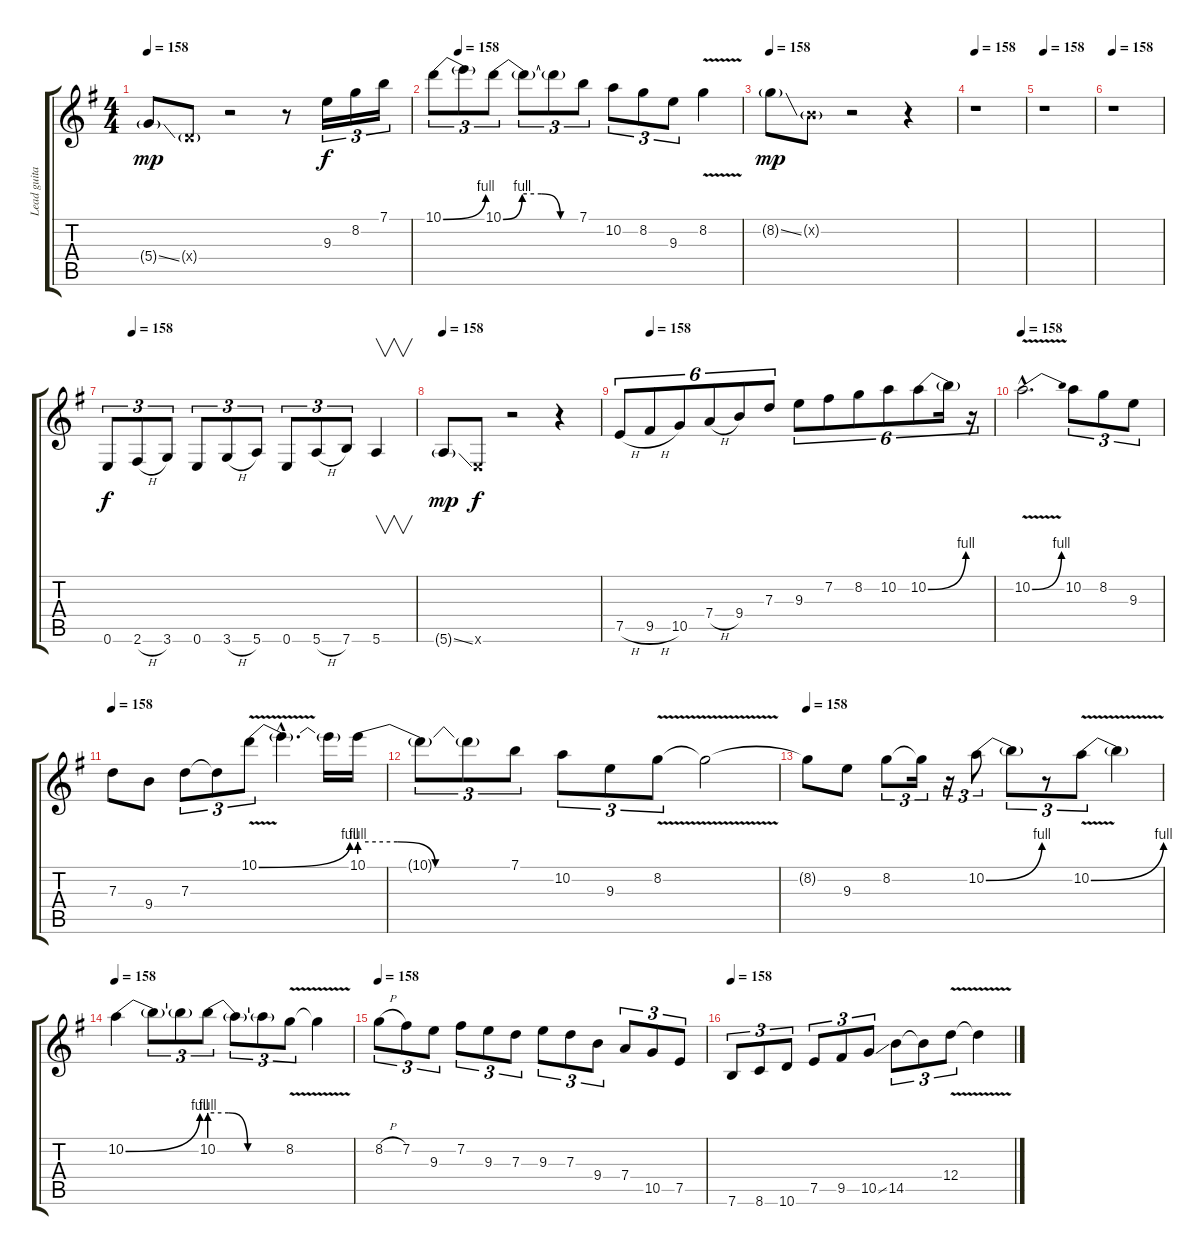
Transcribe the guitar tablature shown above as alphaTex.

\track ("Lead guitar" "Lead guita") {instrument distortionguitar}
\staff {score tabs}
\tuning (E4 B3 G3 D3 A2 E2) {hide}
\ts (4 4)
\tempo 158
\clef g2
\ks eminor
5.4{ss g}.8{dy mp} 0.4{g x}.8 r.2 r.8 9.3.16{tu (3 2) dy f} 8.2.16{tu (3 2)} 7.1.16{tu (3 2)} |
\tempo (158 0.08333333333333333)
10.1{be (bend 0 0 60 4)}.8{tu (3 2)} 10.1{t}.8{tu (3 2)} 10.1{be (custom 0 0 15 4 30 4 45 0 60 0)}.8{tu (3 2)} 10.1{t}.8{tu (3 2)} 10.1{t}.8{tu (3 2)} 7.1.8{tu (3 2)} 10.2.8{tu (3 2)} 8.2.8{tu (3 2)} 9.3.8{tu (3 2)} 8.2{v}.4 |
\tempo 158
8.2{ss g}.8{dy mp} 0.2{g x}.8 r.2 r.4 |
\tempo 158
r.1 |
\tempo 158
r.1 |
\tempo 158
r.1 |
\tempo (158 0.08333333333333333)
0.6.8{tu (3 2) dy f} 2.6{h}.8{tu (3 2)} 3.6.8{tu (3 2)} 0.6.8{tu (3 2)} 3.6{h}.8{tu (3 2)} 5.6.8{tu (3 2)} 0.6.8{tu (3 2)} 5.6{h}.8{tu (3 2)} 7.6.8{tu (3 2)} 5.6.4{v} |
\tempo 158
5.6{ss g}.8{dy mp} 0.6{x}.8{dy f} r.2 r.4 |
\tempo (158 0.08333333333333333)
7.5{h}.8{tu (6 4)} 9.5{h}.8{tu (6 4)} 10.5.8{tu (6 4)} 7.4{h}.8{tu (6 4)} 9.4.8{tu (6 4)} 7.3.8{tu (6 4)} 9.3.8{tu (6 4)} 7.2.8{tu (6 4)} 8.2.8{tu (6 4)} 10.2.8{tu (6 4)} 10.2{be (bend 0 0 60 4)}.8{tu (6 4)} 10.2{t}.16{tu (6 4)} r.16{tu (6 4)} |
\tempo 158
10.2{be (bend 0 0 60 4) v hac}.2{d} 10.2.8{tu (3 2)} 8.2.8{tu (3 2)} 9.3.8{tu (3 2)} |
\tempo 158
7.3.8 9.4.8 7.3.8{tu (3 2)} 7.3{t}.8{tu (3 2)} 10.1{be (bend 0 0 60 4) v}.8{tu (3 2)} 10.1{hac t}.4{d} 10.1{t}.16 10.1{be (custom 0 4 15 4 30 0 60 0)}.16 |
10.1{t}.8{tu (3 2)} 10.1{t}.8{tu (3 2)} 7.1.8{tu (3 2)} 10.2.8{tu (3 2)} 9.3.8{tu (3 2)} 8.2{v}.8{tu (3 2)} 8.2{t}.2 |
\tempo 158
8.2{t}.8 9.3.8 8.2.8{tu (3 2)} 8.2{t}.16{tu (3 2)} r.16{tu (3 2)} 10.2{be (bend 0 0 60 4)}.8{tu (3 2)} 10.2{t}.8{tu (3 2)} r.8{tu (3 2)} 10.2{be (bend 0 0 60 4) v}.8{tu (3 2)} 10.2{t}.4 |
\tempo 158
10.2{be (bend 0 0 60 4)}.4 10.2{t}.8{tu (3 2)} 10.2{t}.8{tu (3 2)} 10.2{be (custom 0 4 15 4 30 0 40 0 60 0)}.8{tu (3 2)} 10.2{t}.8{tu (3 2)} 10.2{t}.8{tu (3 2)} 8.2{v}.8{tu (3 2)} 8.2{t}.4 |
\tempo 158
8.2{h}.8{tu (3 2)} 7.2.8{tu (3 2)} 9.3.8{tu (3 2)} 7.2.8{tu (3 2)} 9.3.8{tu (3 2)} 7.3.8{tu (3 2)} 9.3.8{tu (3 2)} 7.3.8{tu (3 2)} 9.4.8{tu (3 2)} 7.4.8{tu (3 2)} 10.5.8{tu (3 2)} 7.5.8{tu (3 2)} |
\tempo 158
7.6.8{tu (3 2)} 8.6.8{tu (3 2)} 10.6.8{tu (3 2)} 7.5.8{tu (3 2)} 9.5.8{tu (3 2)} 10.5{ss}.8{tu (3 2)} 14.5.8{tu (3 2)} 14.5{t}.8{tu (3 2)} 12.4{v}.8{tu (3 2)} 12.4{t}.4
